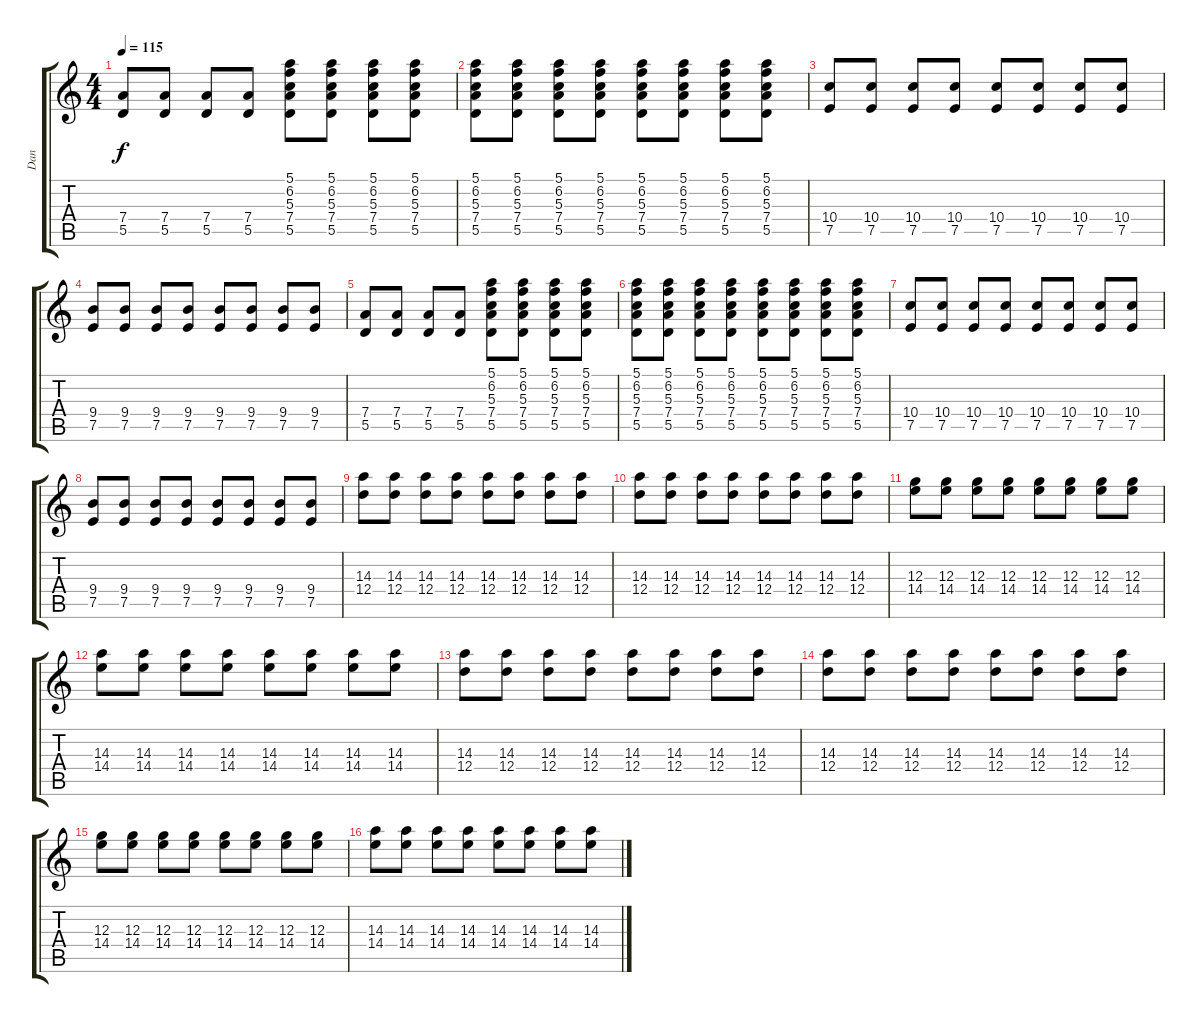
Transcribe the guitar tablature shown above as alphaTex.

\track ("Dan" "Dan") {instrument overdrivenguitar}
\staff {score tabs}
\tuning (E4 B3 G3 D3 A2 E2) {hide}
\ts (4 4)
\tempo 115
\clef g2
\ks c
(7.4 5.5).8{dy f} (7.4 5.5).8 (7.4 5.5).8 (7.4 5.5).8 (5.1 6.2 5.3 7.4 5.5).8 (5.1 6.2 5.3 7.4 5.5).8 (5.1 6.2 5.3 7.4 5.5).8 (5.1 6.2 5.3 7.4 5.5).8 |
(5.1 6.2 5.3 7.4 5.5).8 (5.1 6.2 5.3 7.4 5.5).8 (5.1 6.2 5.3 7.4 5.5).8 (5.1 6.2 5.3 7.4 5.5).8 (5.1 6.2 5.3 7.4 5.5).8 (5.1 6.2 5.3 7.4 5.5).8 (5.1 6.2 5.3 7.4 5.5).8 (5.1 6.2 5.3 7.4 5.5).8 |
(10.4 7.5).8 (10.4 7.5).8 (10.4 7.5).8 (10.4 7.5).8 (10.4 7.5).8 (10.4 7.5).8 (10.4 7.5).8 (10.4 7.5).8 |
(9.4 7.5).8 (9.4 7.5).8 (9.4 7.5).8 (9.4 7.5).8 (9.4 7.5).8 (9.4 7.5).8 (9.4 7.5).8 (9.4 7.5).8 |
(7.4 5.5).8 (7.4 5.5).8 (7.4 5.5).8 (7.4 5.5).8 (5.1 6.2 5.3 7.4 5.5).8 (5.1 6.2 5.3 7.4 5.5).8 (5.1 6.2 5.3 7.4 5.5).8 (5.1 6.2 5.3 7.4 5.5).8 |
(5.1 6.2 5.3 7.4 5.5).8 (5.1 6.2 5.3 7.4 5.5).8 (5.1 6.2 5.3 7.4 5.5).8 (5.1 6.2 5.3 7.4 5.5).8 (5.1 6.2 5.3 7.4 5.5).8 (5.1 6.2 5.3 7.4 5.5).8 (5.1 6.2 5.3 7.4 5.5).8 (5.1 6.2 5.3 7.4 5.5).8 |
(10.4 7.5).8 (10.4 7.5).8 (10.4 7.5).8 (10.4 7.5).8 (10.4 7.5).8 (10.4 7.5).8 (10.4 7.5).8 (10.4 7.5).8 |
(9.4 7.5).8 (9.4 7.5).8 (9.4 7.5).8 (9.4 7.5).8 (9.4 7.5).8 (9.4 7.5).8 (9.4 7.5).8 (9.4 7.5).8 |
(14.3 12.4).8 (14.3 12.4).8 (14.3 12.4).8 (14.3 12.4).8 (14.3 12.4).8 (14.3 12.4).8 (14.3 12.4).8 (14.3 12.4).8 |
(14.3 12.4).8 (14.3 12.4).8 (14.3 12.4).8 (14.3 12.4).8 (14.3 12.4).8 (14.3 12.4).8 (14.3 12.4).8 (14.3 12.4).8 |
(12.3 14.4).8 (12.3 14.4).8 (12.3 14.4).8 (12.3 14.4).8 (12.3 14.4).8 (12.3 14.4).8 (12.3 14.4).8 (12.3 14.4).8 |
(14.3 14.4).8 (14.3 14.4).8 (14.3 14.4).8 (14.3 14.4).8 (14.3 14.4).8 (14.3 14.4).8 (14.3 14.4).8 (14.3 14.4).8 |
(14.3 12.4).8 (14.3 12.4).8 (14.3 12.4).8 (14.3 12.4).8 (14.3 12.4).8 (14.3 12.4).8 (14.3 12.4).8 (14.3 12.4).8 |
(14.3 12.4).8 (14.3 12.4).8 (14.3 12.4).8 (14.3 12.4).8 (14.3 12.4).8 (14.3 12.4).8 (14.3 12.4).8 (14.3 12.4).8 |
(12.3 14.4).8 (12.3 14.4).8 (12.3 14.4).8 (12.3 14.4).8 (12.3 14.4).8 (12.3 14.4).8 (12.3 14.4).8 (12.3 14.4).8 |
(14.3 14.4).8 (14.3 14.4).8 (14.3 14.4).8 (14.3 14.4).8 (14.3 14.4).8 (14.3 14.4).8 (14.3 14.4).8 (14.3 14.4).8
